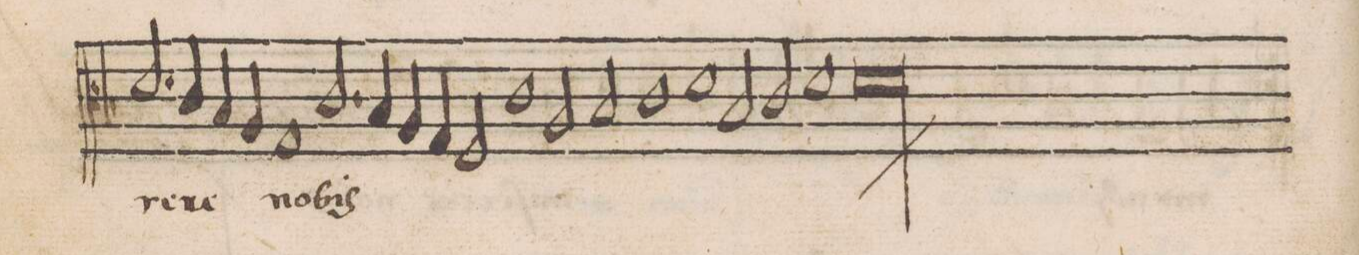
**kern	**text
*I"ALTVS	*
*clefC3	*
*k[b-]	*
*met(C|)	*
*M2/1	*
2.d/	-re-
=57-	=57-
4c/	-re
4B-/	.
4A/	.
1G/	no-
=58-	=58-
2.c/	-bis
4B-/	.
4A/	.
4G/	.
2F/	.
=59-	=59-
1c\	.
2A/	.
2B-/	.
=60-	=60-
1c\	.
1d\	.
=61-	=61-
2B-/	.
2c/	.
1d\	.
=62-	=62-
0d\l	.
==	==
*-	*-
